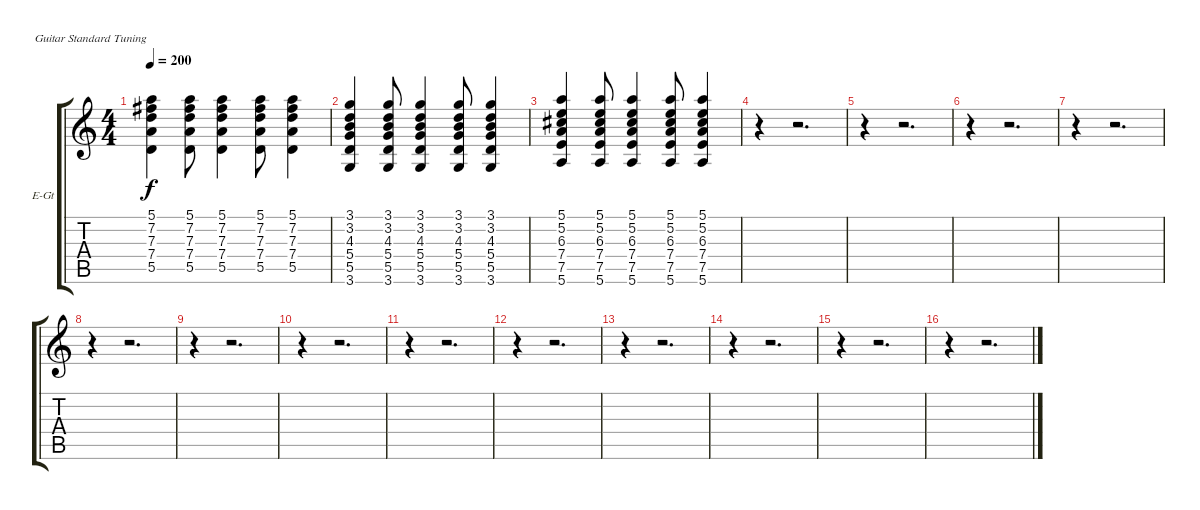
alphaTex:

\bracketExtendMode groupsimilarinstruments
\firstSystemTrackNameOrientation horizontal
\otherSystemsTrackNameOrientation horizontal
\track ("The clean guitar" "E-Gt") {instrument electricguitarclean}
\staff {score tabs}
\tuning (E4 B3 G3 D3 A2 E2)
\ts (4 4)
\tempo 200
\clef g2
\ks c
(5.1 7.2 7.3 7.4 5.5).4{dy f} (5.1 7.2 7.3 7.4 5.5).8 (5.1 7.2 7.3 7.4 5.5).4 (5.1 7.2 7.3 7.4 5.5).8 (5.1 7.2 7.3 7.4 5.5).4 |
(3.1 3.2 4.3 5.4 5.5 3.6).4 (3.1 3.2 4.3 5.4 5.5 3.6).8 (3.1 3.2 4.3 5.4 5.5 3.6).4 (3.1 3.2 4.3 5.4 5.5 3.6).8 (3.1 3.2 4.3 5.4 5.5 3.6).4 |
(5.1 5.2 6.3 7.4 7.5 5.6).4 (5.1 5.2 6.3 7.4 7.5 5.6).8 (5.1 5.2 6.3 7.4 7.5 5.6).4 (5.1 5.2 6.3 7.4 7.5 5.6).8 (5.1 5.2 6.3 7.4 7.5 5.6).4 |
r.4 r.2{d} |
r.4 r.2{d} |
r.4 r.2{d} |
r.4 r.2{d} |
r.4 r.2{d} |
r.4 r.2{d} |
r.4 r.2{d} |
r.4 r.2{d} |
r.4 r.2{d} |
r.4 r.2{d} |
r.4 r.2{d} |
r.4 r.2{d} |
r.4 r.2{d}
